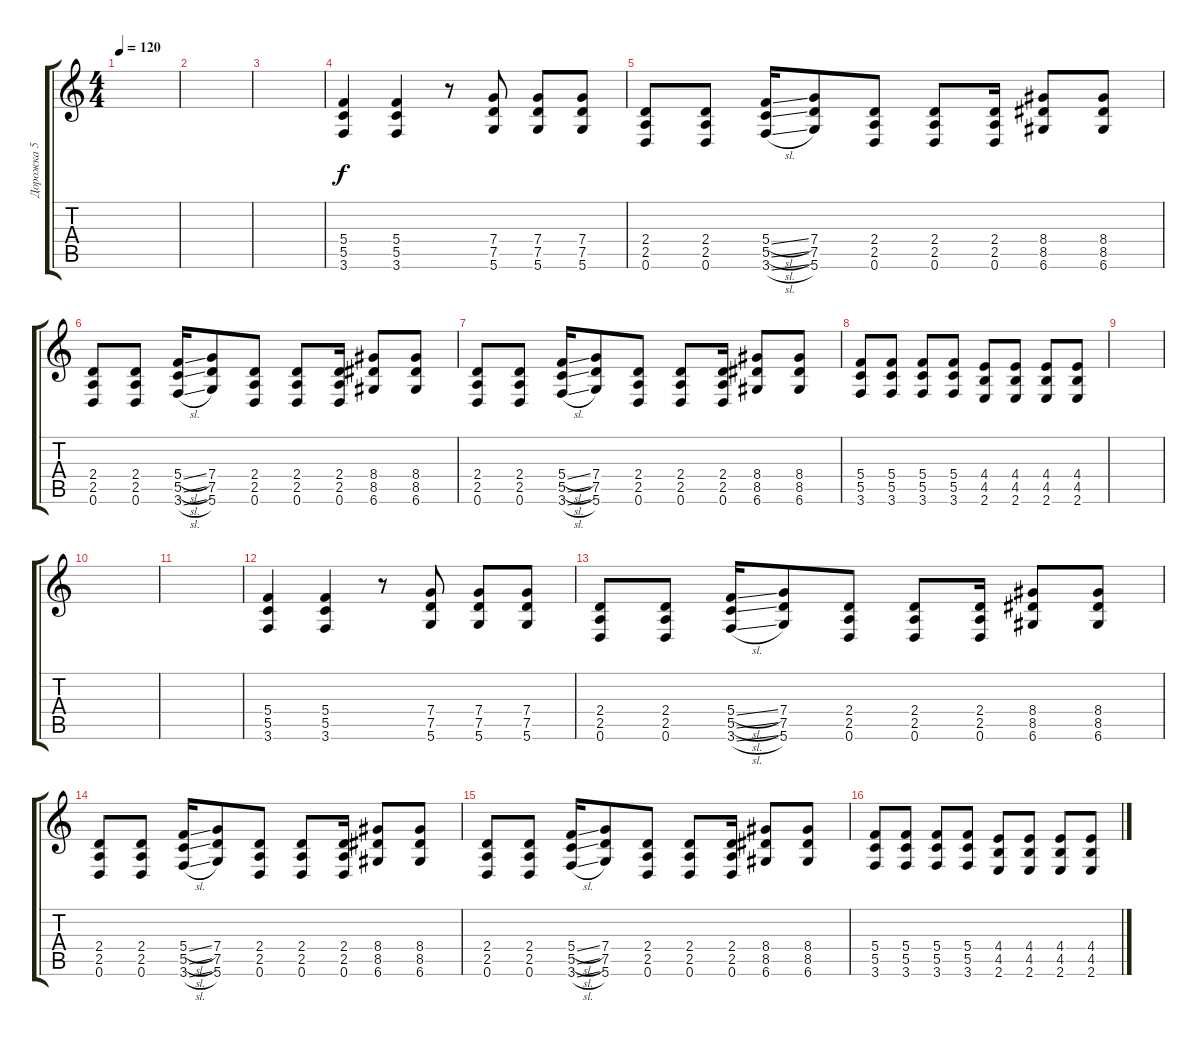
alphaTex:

\track ("Дорожка 5" "Дорожка 5") {instrument distortionguitar}
\staff {score tabs}
\tuning (D4 A3 F3 C3 G2 D2) {hide}
\ts (4 4)
\tempo 120
\clef g2
\ks c
|
|
|
(5.4 5.5 3.6).4 (5.4 5.5 3.6).4 r.8 (7.4 7.5 5.6).8 (7.4 7.5 5.6).8 (7.4 7.5 5.6).8 |
(2.4 2.5 0.6).8 (2.4 2.5 0.6).8 (5.4{sl} 5.5{sl} 3.6{sl}).16 (7.4 7.5 5.6).8 (2.4 2.5 0.6).8 (2.4 2.5 0.6).8 (2.4 2.5 0.6).16 (8.4 8.5 6.6).8 (8.4 8.5 6.6).8 |
(2.4 2.5 0.6).8 (2.4 2.5 0.6).8 (5.4{sl} 5.5{sl} 3.6{sl}).16 (7.4 7.5 5.6).8 (2.4 2.5 0.6).8 (2.4 2.5 0.6).8 (2.4 2.5 0.6).16 (8.4 8.5 6.6).8 (8.4 8.5 6.6).8 |
(2.4 2.5 0.6).8 (2.4 2.5 0.6).8 (5.4{sl} 5.5{sl} 3.6{sl}).16 (7.4 7.5 5.6).8 (2.4 2.5 0.6).8 (2.4 2.5 0.6).8 (2.4 2.5 0.6).16 (8.4 8.5 6.6).8 (8.4 8.5 6.6).8 |
(5.4 5.5 3.6).8 (5.4 5.5 3.6).8 (5.4 5.5 3.6).8 (5.4 5.5 3.6).8 (4.4 4.5 2.6).8 (4.4 4.5 2.6).8 (4.4 4.5 2.6).8 (4.4 4.5 2.6).8 |
|
|
|
(5.4 5.5 3.6).4 (5.4 5.5 3.6).4 r.8 (7.4 7.5 5.6).8 (7.4 7.5 5.6).8 (7.4 7.5 5.6).8 |
(2.4 2.5 0.6).8 (2.4 2.5 0.6).8 (5.4{sl} 5.5{sl} 3.6{sl}).16 (7.4 7.5 5.6).8 (2.4 2.5 0.6).8 (2.4 2.5 0.6).8 (2.4 2.5 0.6).16 (8.4 8.5 6.6).8 (8.4 8.5 6.6).8 |
(2.4 2.5 0.6).8 (2.4 2.5 0.6).8 (5.4{sl} 5.5{sl} 3.6{sl}).16 (7.4 7.5 5.6).8 (2.4 2.5 0.6).8 (2.4 2.5 0.6).8 (2.4 2.5 0.6).16 (8.4 8.5 6.6).8 (8.4 8.5 6.6).8 |
(2.4 2.5 0.6).8 (2.4 2.5 0.6).8 (5.4{sl} 5.5{sl} 3.6{sl}).16 (7.4 7.5 5.6).8 (2.4 2.5 0.6).8 (2.4 2.5 0.6).8 (2.4 2.5 0.6).16 (8.4 8.5 6.6).8 (8.4 8.5 6.6).8 |
(5.4 5.5 3.6).8 (5.4 5.5 3.6).8 (5.4 5.5 3.6).8 (5.4 5.5 3.6).8 (4.4 4.5 2.6).8 (4.4 4.5 2.6).8 (4.4 4.5 2.6).8 (4.4 4.5 2.6).8
